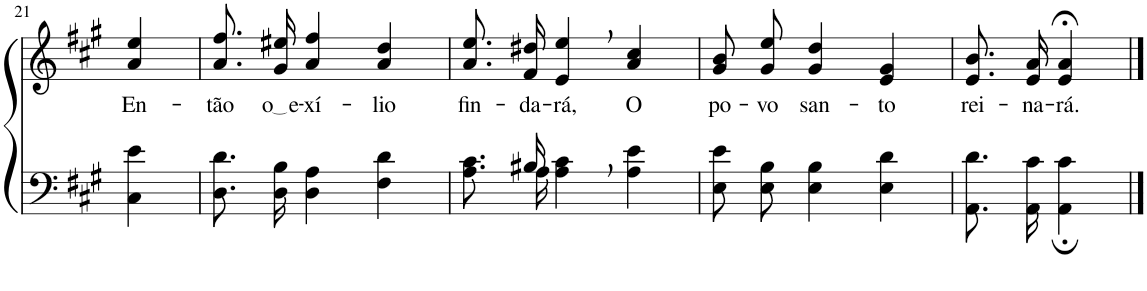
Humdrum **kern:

**kern	**kern	**text
*part2	*part1	*part1
*staff2	*staff1	*staff1
*I"Parte III e IV	*I"Parte I e II	*
!!LO:PB:g=z
*clefF4	*clefG2	*
*Trd1c2	*Trd1c2	*
*k[f#c#g#]	*k[f#c#g#]	*
*M3/4	*M3/4	*
=21	=21	=21
!	!	!LO:LY:b
4C#\ 4e\	4a/ 4ee/	En-
=22	=22	=22
!	!	!LO:LY:b
8.D\ 8.d\L	8.a\ 8.ff#\L	-tão
!	!	!LO:LY:b
16D\ 16B\Jk	16g#\ 16ee#X\Jk	o e
!	!	!LO:LY:b
4D\ 4A\	4a/ 4ff#/	-xí-
!	!	!LO:LY:b
4F#\ 4d\	4a/ 4dd/	-lio
=23	=23	=23
*^	*	*
!	!	!	!LO:LY:b
8.A\ 8.c#\L	8.ryy	8.a\ 8.ee\L	fin-
!	!	!	!LO:LY:b
16A\Jk	16B#X/	16f#\ 16dd#X\Jk	-da-
!	!	!	!LO:LY:b
4A\, 4c#\,	2ryy	4e/, 4ee/,	-rá,
!	!	!	!LO:LY:b
4A\ 4e\	.	4a/ 4cc#/	O
*v	*v	*	*
=24	=24	=24
!	!	!LO:LY:b
8E\ 8e\L	8g#\ 8b\L	po-
!	!	!LO:LY:b
8E\ 8B\J	8g#\ 8ee\J	-vo
!	!	!LO:LY:b
4E\ 4B\	4g#/ 4dd/	san-
!	!	!LO:LY:b
4E\ 4d\	4e/ 4g#/	-to
=25	=25	=25
!	!	!LO:LY:b
8.AA\ 8.d\L	8.e/ 8.b/L	rei-
!	!	!LO:LY:b
16AA\ 16c#\Jk	16e/ 16a/Jk	-na-
!	!	!LO:LY:b
4AA\; 4c#\;	4e/;< 4a/;<	-rá.
==	==	==
*-	*-	*-
